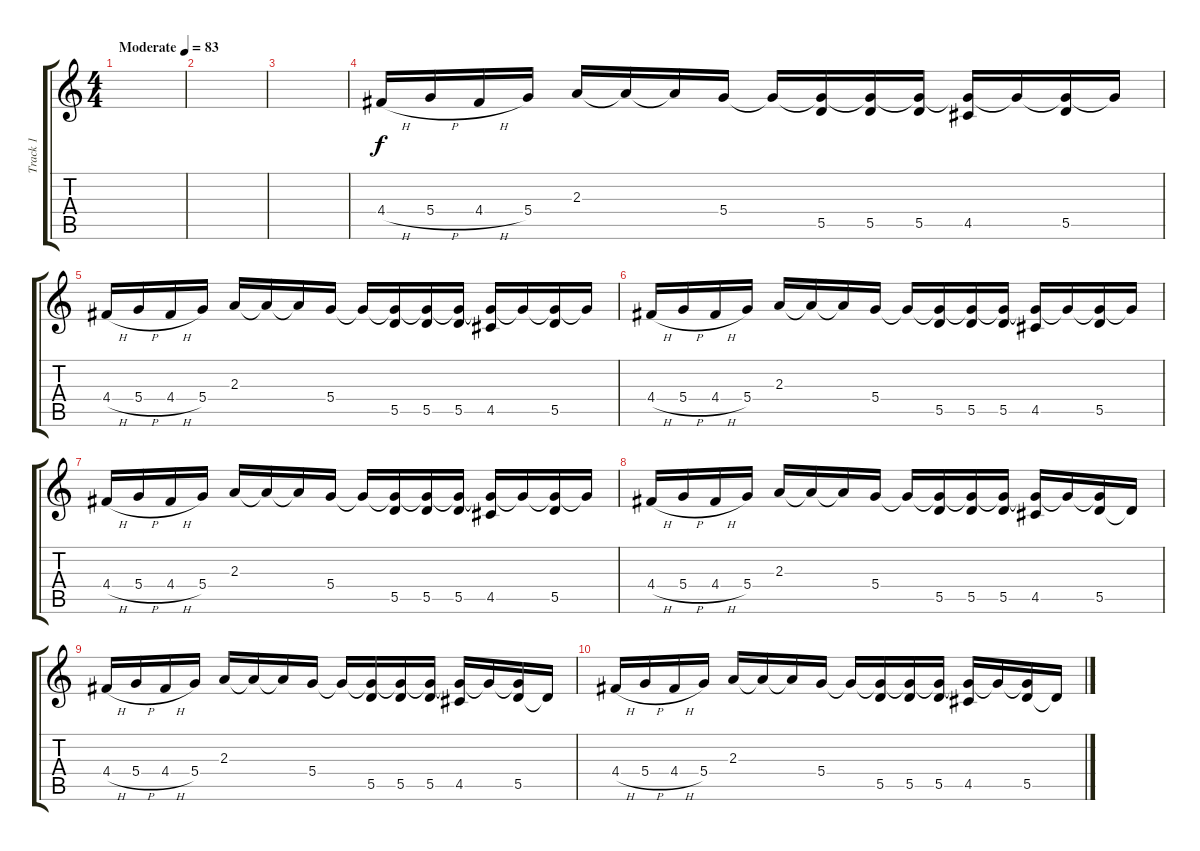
\track ("Track 1" "Track 1") {instrument acousticguitarsteel}
\staff {score tabs}
\tuning (E4 B3 G3 D3 A2 E2) {hide}
\ts (4 4)
\tempo (83 "Moderate")
\clef g2
\ks c
|
|
|
4.4{h}.16 5.4{h}.16 4.4{h}.16 5.4.16 2.3.16 2.3{t}.16 2.3{t}.16 5.4.16 5.4{t}.16 (5.4{t} 5.5).16 (5.4{t} 5.5).16 (5.4{t} 5.5).16 (5.4{t} 4.5).16 5.4{t}.16 (5.4{t} 5.5).16 5.4{t}.16 |
4.4{h}.16 5.4{h}.16 4.4{h}.16 5.4.16 2.3.16 2.3{t}.16 2.3{t}.16 5.4.16 5.4{t}.16 (5.4{t} 5.5).16 (5.4{t} 5.5).16 (5.4{t} 5.5).16 (5.4{t} 4.5).16 5.4{t}.16 (5.4{t} 5.5).16 5.4{t}.16 |
4.4{h}.16 5.4{h}.16 4.4{h}.16 5.4.16 2.3.16 2.3{t}.16 2.3{t}.16 5.4.16 5.4{t}.16 (5.4{t} 5.5).16 (5.4{t} 5.5).16 (5.4{t} 5.5).16 (5.4{t} 4.5).16 5.4{t}.16 (5.4{t} 5.5).16 5.4{t}.16 |
4.4{h}.16 5.4{h}.16 4.4{h}.16 5.4.16 2.3.16 2.3{t}.16 2.3{t}.16 5.4.16 5.4{t}.16 (5.4{t} 5.5).16 (5.4{t} 5.5).16 (5.4{t} 5.5).16 (5.4{t} 4.5).16 5.4{t}.16 (5.4{t} 5.5).16 5.4{t}.16 |
4.4{h}.16 5.4{h}.16 4.4{h}.16 5.4.16 2.3.16 2.3{t}.16 2.3{t}.16 5.4.16 5.4{t}.16 (5.4{t} 5.5).16 (5.4{t} 5.5).16 (5.4{t} 5.5).16 (5.4{t} 4.5).16 5.4{t}.16 (5.4{t} 5.5).16 5.5{t}.16 |
4.4{h}.16 5.4{h}.16 4.4{h}.16 5.4.16 2.3.16 2.3{t}.16 2.3{t}.16 5.4.16 5.4{t}.16 (5.4{t} 5.5).16 (5.4{t} 5.5).16 (5.4{t} 5.5).16 (5.4{t} 4.5).16 5.4{t}.16 (5.4{t} 5.5).16 5.5{t}.16 |
4.4{h}.16 5.4{h}.16 4.4{h}.16 5.4.16 2.3.16 2.3{t}.16 2.3{t}.16 5.4.16 5.4{t}.16 (5.4{t} 5.5).16 (5.4{t} 5.5).16 (5.4{t} 5.5).16 (5.4{t} 4.5).16 5.4{t}.16 (5.4{t} 5.5).16 5.5{t}.16
